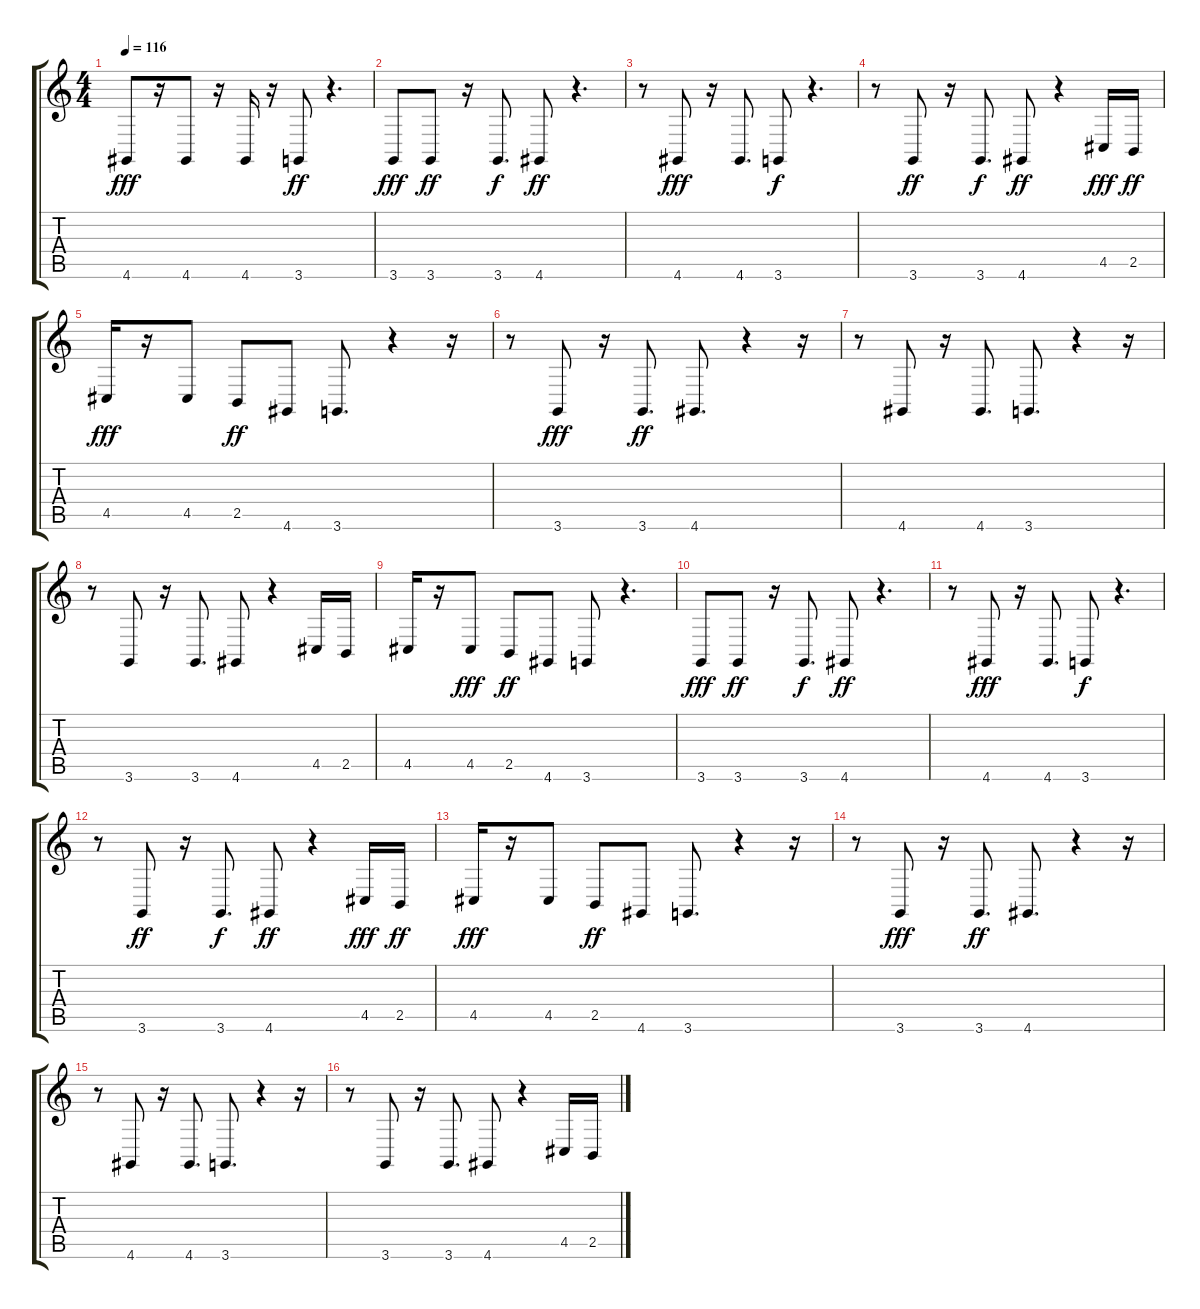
\track "" {instrument synthbrass1}
\staff {score tabs}
\tuning (E4 B3 G3 D3 A2 E2) {hide}
\ts (4 4)
\tempo 116
\clef g2
\ks c
4.6.8{dy fff} r.16 4.6.8 r.16 4.6.16 r.16 3.6.8{dy ff} r.4{d} |
3.6.8{dy fff} 3.6.8{dy ff} r.16 3.6.8{d dy f} 4.6.8{dy ff} r.4{d} |
r.8 4.6.8{dy fff} r.16 4.6.8{d} 3.6.8{dy f} r.4{d} |
r.8 3.6.8{dy ff} r.16 3.6.8{d dy f} 4.6.8{dy ff} r.4 4.5.16{dy fff} 2.5.16{dy ff} |
4.5.16{dy fff} r.16 4.5.8 2.5.8{dy ff} 4.6.8 3.6.8{d} r.4 r.16 |
r.8 3.6.8{dy fff} r.16 3.6.8{d dy ff} 4.6.8{d} r.4 r.16 |
r.8 4.6.8 r.16 4.6.8{d} 3.6.8{d} r.4 r.16 |
r.8 3.6.8 r.16 3.6.8{d} 4.6.8 r.4 4.5.16 2.5.16 |
4.5.16 r.16 4.5.8{dy fff} 2.5.8{dy ff} 4.6.8 3.6.8 r.4{d} |
3.6.8{dy fff} 3.6.8{dy ff} r.16 3.6.8{d dy f} 4.6.8{dy ff} r.4{d} |
r.8 4.6.8{dy fff} r.16 4.6.8{d} 3.6.8{dy f} r.4{d} |
r.8 3.6.8{dy ff} r.16 3.6.8{d dy f} 4.6.8{dy ff} r.4 4.5.16{dy fff} 2.5.16{dy ff} |
4.5.16{dy fff} r.16 4.5.8 2.5.8{dy ff} 4.6.8 3.6.8{d} r.4 r.16 |
r.8 3.6.8{dy fff} r.16 3.6.8{d dy ff} 4.6.8{d} r.4 r.16 |
r.8 4.6.8 r.16 4.6.8{d} 3.6.8{d} r.4 r.16 |
r.8 3.6.8 r.16 3.6.8{d} 4.6.8 r.4 4.5.16 2.5.16
